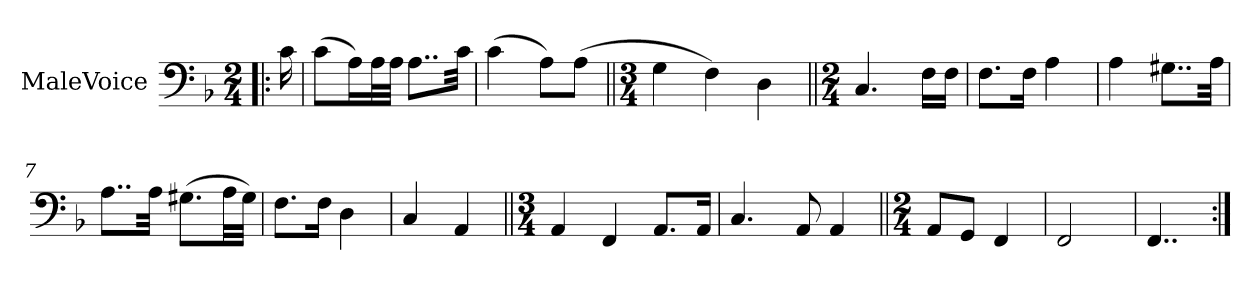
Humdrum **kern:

**kern
*part1
*staff1
*I"MaleVoice
*clefF4
*k[b-]
*M2/4
*MM69
=!|:
16c
=1
(8c\L
16A\L)
32A\L
32A\JJJ
8..A\L
32c\Jkk
=2
(4c
8A\L)
(8A\J
=3||
*M3/4
4G
4F)
4D
=4||
*M2/4
4.C
16F\LL
16F\JJ
=5
8.F\L
16F\Jk
4A
=6
4A
8..G#X\L
32A\Jkk
=7
8..A\L
32A\Jkk
(8.G#X\L
32A\LL
32G#\JJJ)
=8
8.F\L
16F\Jk
4D
=9
4C
4AA
=10||
*M3/4
4AA
4FF
8.AA/L
16AA/Jk
=11
4.C
8AA
4AA
=12||
*M2/4
8AA/L
8GG/J
4FF
=13
2FF
=14
4..FF
=:|!
*-
